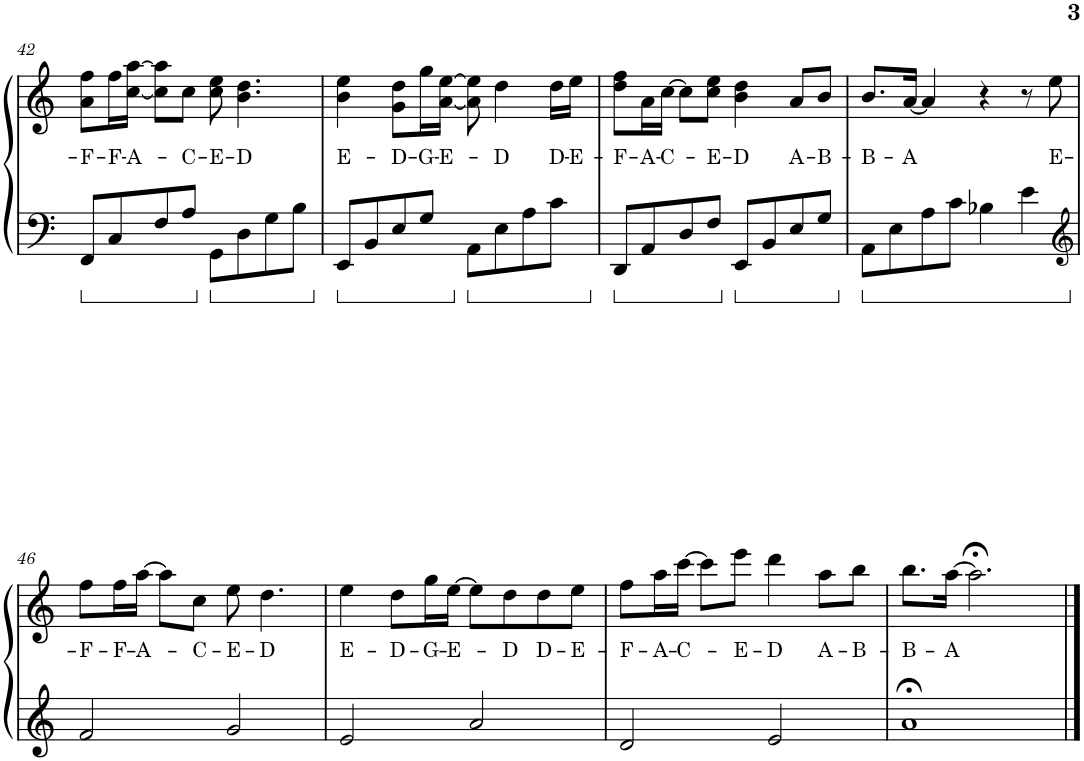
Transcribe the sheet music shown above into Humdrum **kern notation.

**kern	**kern	**text
*part1	*part1	*part1
*staff2	*staff1	*staff1
*I"Piano	*	*
*I'Pno.	*	*
!!LO:PB:g=z
*clefF4	*clefG2	*
*k[]	*k[]	*
*M4/4	*M4/4	*
=42	=42	=42
!	!	!LO:LY:b
8FF/L	8a\ 8ff\L	-F-
!	!	!LO:LY:b
8C/	16ff\L	-F-
!	!	!LO:LY:b
.	[16cc\ [16aa\JJ	-A-
8F/	8cc\] 8aa\]L	.
!	!	!LO:LY:b
8A/J	8cc\J	-C-
!	!	!LO:LY:b
8GG\L	8cc\ 8ee\	-E-
!	!	!LO:LY:b
8D\	4.b\ 4.dd\	-D
8G\	.	.
8B\J	.	.
=43	=43	=43
!	!	!LO:LY:b
8EE/L	4b\ 4ee\	E-
8BB/	.	.
!	!	!LO:LY:b
8E/	8g\ 8dd\L	-D-
!	!	!LO:LY:b
8G/J	16gg\L	-G-
!	!	!LO:LY:b
.	[16a\ [16ee\JJ	-E-
8AA\L	8a\] 8ee\]	.
!	!	!LO:LY:b
8E\	4dd\	-D
8A\	.	.
!	!	!LO:LY:b
8c\J	16dd\LL	D-
!	!	!LO:LY:b
.	16ee\JJ	-E-
=44	=44	=44
!	!	!LO:LY:b
8DD/L	8dd\ 8ff\L	-F-
!	!	!LO:LY:b
8AA/	16a\L	-A-
!	!	!LO:LY:b
.	[16cc\JJ	-C-
8D/	8cc\L]	.
!	!	!LO:LY:b
8F/J	8cc\ 8ee\J	-E-
!	!	!LO:LY:b
8EE/L	4b\ 4dd\	-D
8BB/	.	.
!	!	!LO:LY:b
8E/	8a/L	A-
!	!	!LO:LY:b
8G/J	8b/J	-B-
=45	=45	=45
!	!	!LO:LY:b
8AA\L	8.b/L	-B-
8E\	.	.
!	!	!LO:LY:b
.	[16a/Jk	-A
8A\	4a/]	.
8c\J	.	.
4B-X\	4r	.
4e\	8r	.
!	!	!LO:LY:b
.	8ee\	E-
!!LO:LB:g=z
=46	=46	=46
*clefG2	*	*
!	!	!LO:LY:b
2f/	8ff\L	-F-
!	!	!LO:LY:b
.	16ff\L	-F-
!	!	!LO:LY:b
.	[16aa\JJ	-A-
.	8aa\L]	.
!	!	!LO:LY:b
.	8cc\J	-C-
!	!	!LO:LY:b
2g/	8ee\	-E-
!	!	!LO:LY:b
.	4.dd\	-D
=47	=47	=47
!	!	!LO:LY:b
2e/	4ee\	E-
!	!	!LO:LY:b
.	8dd\L	-D-
!	!	!LO:LY:b
.	16gg\L	-G-
!	!	!LO:LY:b
.	[16ee\JJ	-E-
2a/	8ee\L]	.
!	!	!LO:LY:b
.	8dd\	-D
!	!	!LO:LY:b
.	8dd\	D-
!	!	!LO:LY:b
.	8ee\J	-E-
=48	=48	=48
!	!	!LO:LY:b
2d/	8ff\L	-F-
!	!	!LO:LY:b
.	16aa\L	-A-
!	!	!LO:LY:b
.	[16ccc\JJ	-C-
.	8ccc\L]	.
!	!	!LO:LY:b
.	8eee\J	-E-
!	!	!LO:LY:b
2e/	4ddd\	-D
!	!	!LO:LY:b
.	8aa\L	A-
!	!	!LO:LY:b
.	8bb\J	-B-
=49	=49	=49
!	!	!LO:LY:b
1a;<	8.bb\L	-B-
!	!	!LO:LY:b
.	[16aa\Jk	-A
.	2.aa;<\]	.
==	==	==
*-	*-	*-
